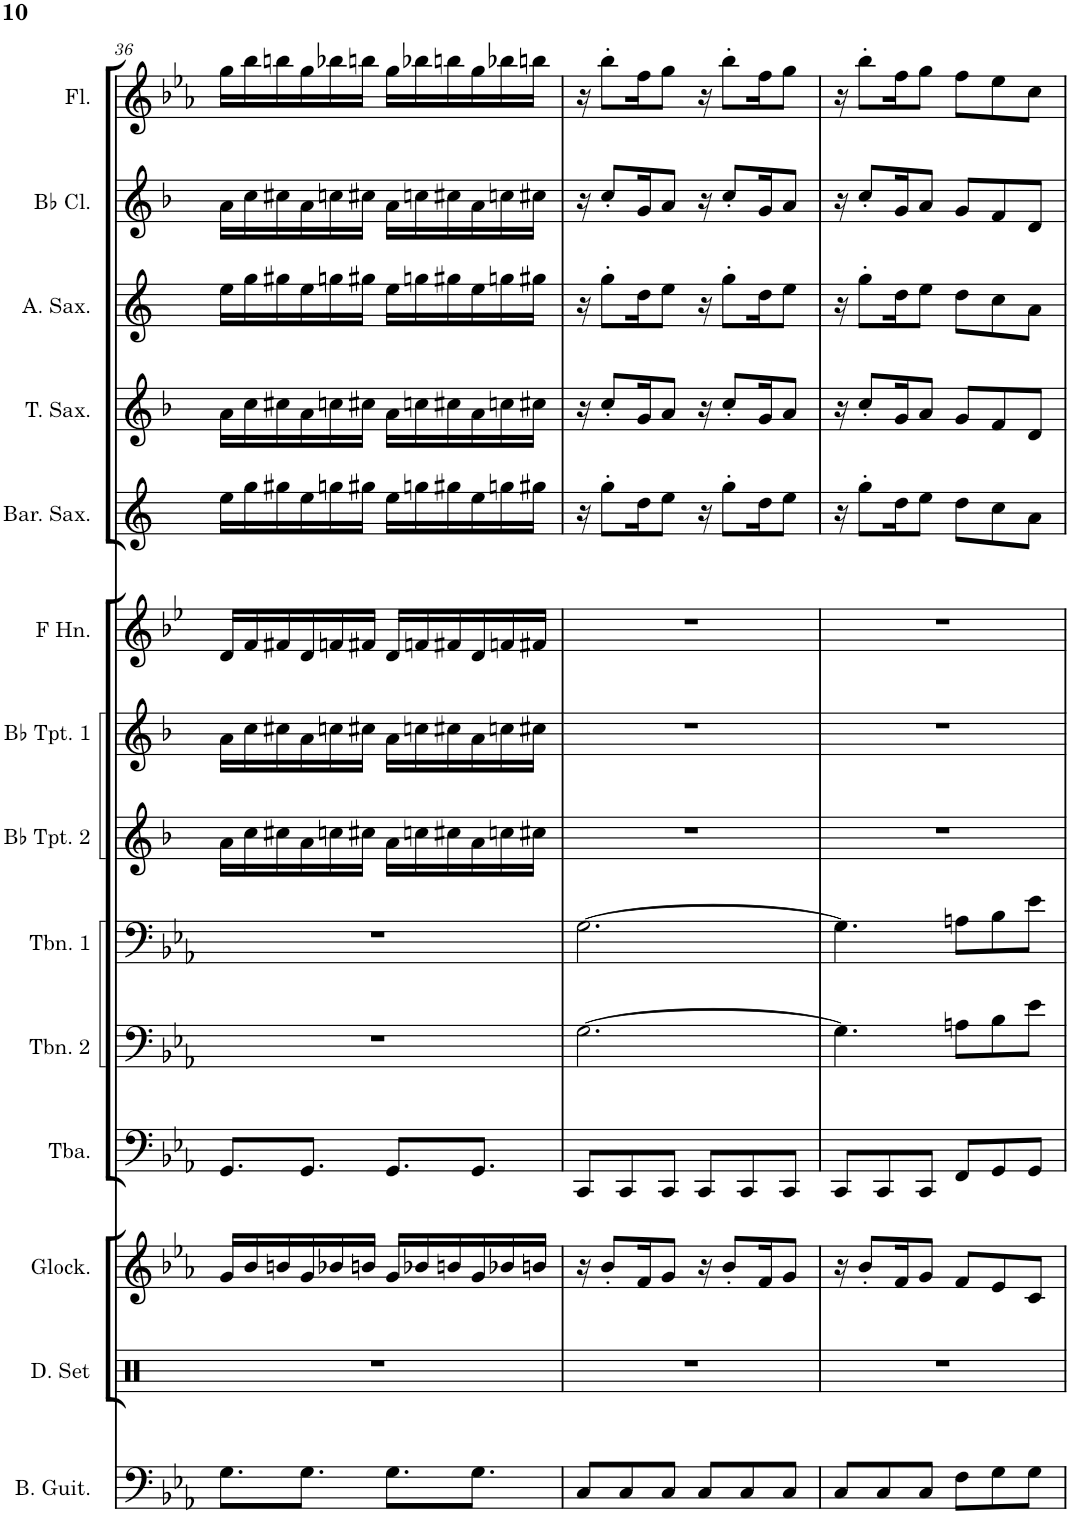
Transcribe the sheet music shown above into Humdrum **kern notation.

**kern	**kern	**kern	**kern	**kern	**kern	**kern	**kern	**kern	**kern	**kern	**kern	**kern	**kern
*part14	*part13	*part12	*part11	*part10	*part9	*part8	*part7	*part6	*part5	*part4	*part3	*part2	*part1
*staff14	*staff13	*staff12	*staff11	*staff10	*staff9	*staff8	*staff7	*staff6	*staff5	*staff4	*staff3	*staff2	*staff1
*I"Bass Guitar	*I"Drumset	*I"Glockenspiel	*I"Tuba	*I"Trombone 2	*I"Trombone 1	*I"Bb Trumpet 2	*I"Bb Trumpet 1	*I"Horn in F	*I"Baritone Saxophone	*I"Tenor Saxophone	*I"Alto Saxophone	*I"Bb Clarinet	*I"Flute
*I'B. Guit.	*I'D. Set	*I'Glock.	*I'Tba.	*I'Tbn. 2	*I'Tbn. 1	*I'Bb Tpt. 2	*I'Bb Tpt. 1	*	*I'Bar. Sax.	*I'T. Sax.	*I'A. Sax.	*I'Bb Cl.	*I'Fl.
!!LO:PB:g=z
*clefF4	*clefX	*clefG2	*clefF4	*clefF4	*clefF4	*clefG2	*clefG2	*clefG2	*clefG2	*clefG2	*clefG2	*clefG2	*clefG2
*Trd7c12	*	*Trd-14c-24	*	*	*	*Trd1c2	*Trd1c2	*Trd4c7	*Trd12c21	*Trd8c14	*Trd5c9	*Trd1c2	*
*k[b-e-a-]	*k[]	*k[b-e-a-]	*k[b-e-a-]	*k[b-e-a-]	*k[b-e-a-]	*k[b-]	*k[b-]	*k[b-e-]	*k[]	*k[b-]	*k[]	*k[b-]	*k[b-e-a-]
*M6/8	*M6/8	*M6/8	*M6/8	*M6/8	*M6/8	*M6/8	*M6/8	*M6/8	*M6/8	*M6/8	*M6/8	*M6/8	*M6/8
=36	=36	=36	=36	=36	=36	=36	=36	=36	=36	=36	=36	=36	=36
8.G\L	2.r	16g/LL	8.GG/L	2.r	2.r	16a\LL	16a\LL	16d/LL	16ee\LL	16a\LL	16ee\LL	16a\LL	16gg\LL
.	.	16b-/	.	.	.	16cc\	16cc\	16f/	16gg\	16cc\	16gg\	16cc\	16bb-\
.	.	16bn/	.	.	.	16cc#X\	16cc#X\	16f#X/	16gg#X\	16cc#X\	16gg#X\	16cc#X\	16bbn\
8.G\J	.	16g/	8.GG/J	.	.	16a\	16a\	16d/	16ee\	16a\	16ee\	16a\	16gg\
.	.	16b-X/	.	.	.	16ccn\	16ccn\	16fn/	16ggn\	16ccn\	16ggn\	16ccn\	16bb-X\
.	.	16bn/JJ	.	.	.	16cc#X\JJ	16cc#X\JJ	16f#X/JJ	16gg#X\JJ	16cc#X\JJ	16gg#X\JJ	16cc#X\JJ	16bbn\JJ
8.G\L	.	16g/LL	8.GG/L	.	.	16a\LL	16a\LL	16d/LL	16ee\LL	16a\LL	16ee\LL	16a\LL	16gg\LL
.	.	16b-X/	.	.	.	16ccn\	16ccn\	16fn/	16ggn\	16ccn\	16ggn\	16ccn\	16bb-X\
.	.	16bn/	.	.	.	16cc#X\	16cc#X\	16f#X/	16gg#X\	16cc#X\	16gg#X\	16cc#X\	16bbn\
8.G\J	.	16g/	8.GG/J	.	.	16a\	16a\	16d/	16ee\	16a\	16ee\	16a\	16gg\
.	.	16b-X/	.	.	.	16ccn\	16ccn\	16fn/	16ggn\	16ccn\	16ggn\	16ccn\	16bb-X\
.	.	16bn/JJ	.	.	.	16cc#X\JJ	16cc#X\JJ	16f#X/JJ	16gg#X\JJ	16cc#X\JJ	16gg#X\JJ	16cc#X\JJ	16bbn\JJ
=37	=37	=37	=37	=37	=37	=37	=37	=37	=37	=37	=37	=37	=37
8C/L	2.r	16r	8CC/L	[2.G\	[2.G\	2.r	2.r	2.r	16r	16r	16r	16r	16r
.	.	8b-'/L	.	.	.	.	.	.	8gg'\L	8cc'/L	8gg'\L	8cc'/L	8bb-'\L
8C/	.	.	8CC/	.	.	.	.	.	.	.	.	.	.
.	.	16f/K	.	.	.	.	.	.	16dd\K	16g/K	16dd\K	16g/K	16ff\K
8C/J	.	8g/J	8CC/J	.	.	.	.	.	8ee\J	8a/J	8ee\J	8a/J	8gg\J
8C/L	.	16r	8CC/L	.	.	.	.	.	16r	16r	16r	16r	16r
.	.	8b-'/L	.	.	.	.	.	.	8gg'\L	8cc'/L	8gg'\L	8cc'/L	8bb-'\L
8C/	.	.	8CC/	.	.	.	.	.	.	.	.	.	.
.	.	16f/K	.	.	.	.	.	.	16dd\K	16g/K	16dd\K	16g/K	16ff\K
8C/J	.	8g/J	8CC/J	.	.	.	.	.	8ee\J	8a/J	8ee\J	8a/J	8gg\J
=38	=38	=38	=38	=38	=38	=38	=38	=38	=38	=38	=38	=38	=38
8C/L	2.r	16r	8CC/L	4.G\]	4.G\]	2.r	2.r	2.r	16r	16r	16r	16r	16r
.	.	8b-'/L	.	.	.	.	.	.	8gg'\L	8cc'/L	8gg'\L	8cc'/L	8bb-'\L
8C/	.	.	8CC/	.	.	.	.	.	.	.	.	.	.
.	.	16f/K	.	.	.	.	.	.	16dd\K	16g/K	16dd\K	16g/K	16ff\K
8C/J	.	8g/J	8CC/J	.	.	.	.	.	8ee\J	8a/J	8ee\J	8a/J	8gg\J
8F\L	.	8f/L	8FF/L	8An\L	8An\L	.	.	.	8dd\L	8g/L	8dd\L	8g/L	8ff\L
8G\	.	8e-/	8GG/	8B-\	8B-\	.	.	.	8cc\	8f/	8cc\	8f/	8ee-\
8G\J	.	8c/J	8GG/J	8e-\J	8e-\J	.	.	.	8a\J	8d/J	8a\J	8d/J	8cc\J
=	=	=	=	=	=	=	=	=	=	=	=	=	=
*-	*-	*-	*-	*-	*-	*-	*-	*-	*-	*-	*-	*-	*-
